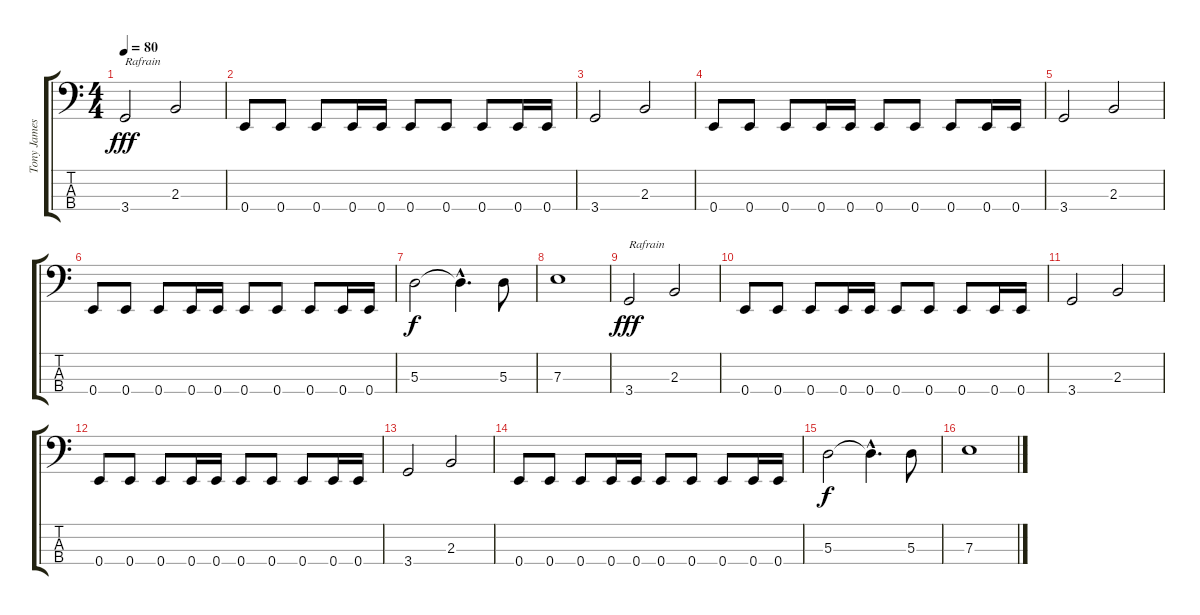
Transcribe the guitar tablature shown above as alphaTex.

\track ("Tony James" "Tony James") {instrument fretlessbass}
\staff {score tabs}
\tuning (G2 D2 A1 E1) {hide}
\ts (4 4)
\tempo 80
\clef f4
\ks c
3.4.2{txt "Rafrain" dy fff} 2.3.2 |
0.4.8 0.4.8 0.4.8 0.4.16 0.4.16 0.4.8 0.4.8 0.4.8 0.4.16 0.4.16 |
3.4.2 2.3.2 |
0.4.8 0.4.8 0.4.8 0.4.16 0.4.16 0.4.8 0.4.8 0.4.8 0.4.16 0.4.16 |
3.4.2 2.3.2 |
0.4.8 0.4.8 0.4.8 0.4.16 0.4.16 0.4.8 0.4.8 0.4.8 0.4.16 0.4.16 |
5.3.2{dy f} 5.3{hac t}.4{d} 5.3.8 |
7.3.1 |
3.4.2{txt "Rafrain" dy fff} 2.3.2 |
0.4.8 0.4.8 0.4.8 0.4.16 0.4.16 0.4.8 0.4.8 0.4.8 0.4.16 0.4.16 |
3.4.2 2.3.2 |
0.4.8 0.4.8 0.4.8 0.4.16 0.4.16 0.4.8 0.4.8 0.4.8 0.4.16 0.4.16 |
3.4.2 2.3.2 |
0.4.8 0.4.8 0.4.8 0.4.16 0.4.16 0.4.8 0.4.8 0.4.8 0.4.16 0.4.16 |
5.3.2{dy f} 5.3{hac t}.4{d} 5.3.8 |
7.3.1
